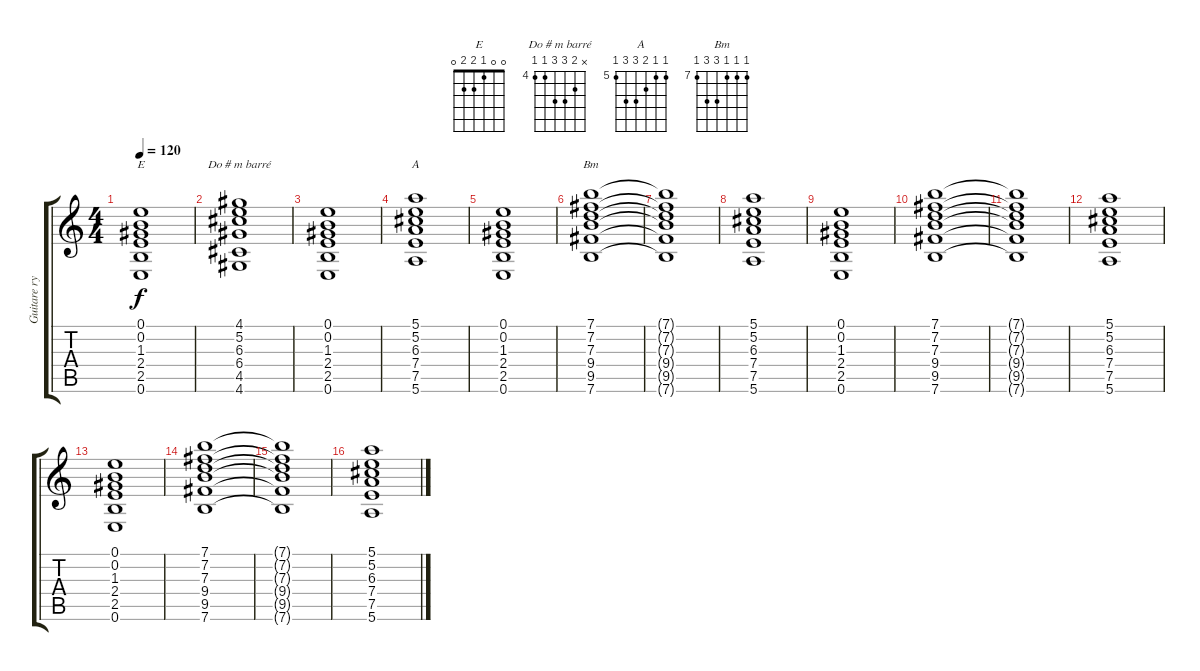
\track ("Guitare rythmique" "Guitare ry") {instrument distortionguitar}
\staff {score tabs}
\tuning (E4 B3 G3 D3 A2 E2) {hide}
\chord ("E" 0 0 1 2 2 0)
\chord ("Do # m barré" x 5 6 6 4 4) {firstfret 4}
\chord ("A" 5 5 6 7 7 5) {firstfret 5}
\chord ("Bm" 7 7 7 9 9 7) {firstfret 7}
\ts (4 4)
\tempo 120
\clef g2
\ks c
(0.1 0.2 1.3 2.4 2.5 0.6).1{ch "E" dy f} |
(4.1 5.2 6.3 6.4 4.5 4.6).1{ch "Do # m barré"} |
(0.1 0.2 1.3 2.4 2.5 0.6).1 |
(5.1 5.2 6.3 7.4 7.5 5.6).1{ch "A"} |
(0.1 0.2 1.3 2.4 2.5 0.6).1 |
(7.1 7.2 7.3 9.4 9.5 7.6).1{ch "Bm"} |
(7.1{t} 7.2{t} 7.3{t} 9.4{t} 9.5{t} 7.6{t}).1 |
(5.1 5.2 6.3 7.4 7.5 5.6).1 |
(0.1 0.2 1.3 2.4 2.5 0.6).1 |
(7.1 7.2 7.3 9.4 9.5 7.6).1 |
(7.1{t} 7.2{t} 7.3{t} 9.4{t} 9.5{t} 7.6{t}).1 |
(5.1 5.2 6.3 7.4 7.5 5.6).1 |
(0.1 0.2 1.3 2.4 2.5 0.6).1 |
(7.1 7.2 7.3 9.4 9.5 7.6).1 |
(7.1{t} 7.2{t} 7.3{t} 9.4{t} 9.5{t} 7.6{t}).1 |
(5.1 5.2 6.3 7.4 7.5 5.6).1
